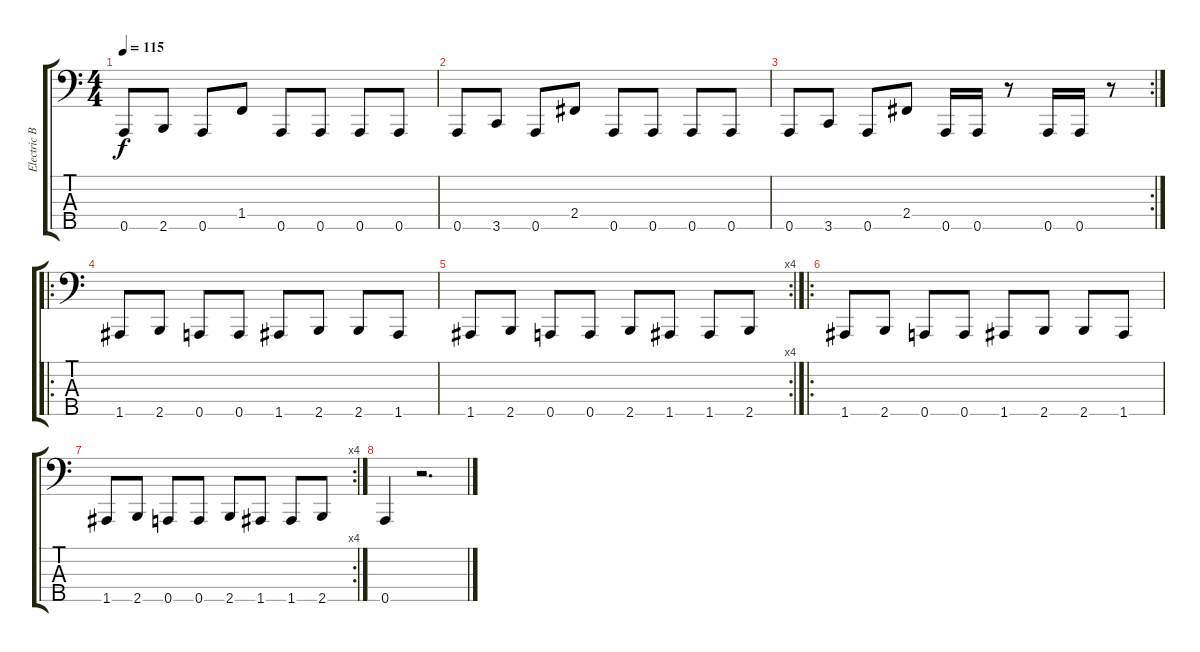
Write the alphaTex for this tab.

\track ("Electric Bass" "Electric B") {instrument electricbassfinger}
\staff {score tabs}
\tuning (G2 D2 A1 E1 A0) {hide}
\ts (4 4)
\tempo 115
\clef f4
\ks c
0.5.8{dy f} 2.5.8 0.5.8 1.4.8 0.5.8 0.5.8 0.5.8 0.5.8 |
0.5.8 3.5.8 0.5.8 2.4.8 0.5.8 0.5.8 0.5.8 0.5.8 |
\rc 2
0.5.8 3.5.8 0.5.8 2.4.8 0.5.16 0.5.16 r.8 0.5.16 0.5.16 r.8 |
\ro
1.5.8 2.5.8 0.5.8 0.5.8 1.5.8 2.5.8 2.5.8 1.5.8 |
\rc 4
1.5.8 2.5.8 0.5.8 0.5.8 2.5.8 1.5.8 1.5.8 2.5.8 |
\ro
1.5.8 2.5.8 0.5.8 0.5.8 1.5.8 2.5.8 2.5.8 1.5.8 |
\rc 4
1.5.8 2.5.8 0.5.8 0.5.8 2.5.8 1.5.8 1.5.8 2.5.8 |
0.5.4 r.2{d}
